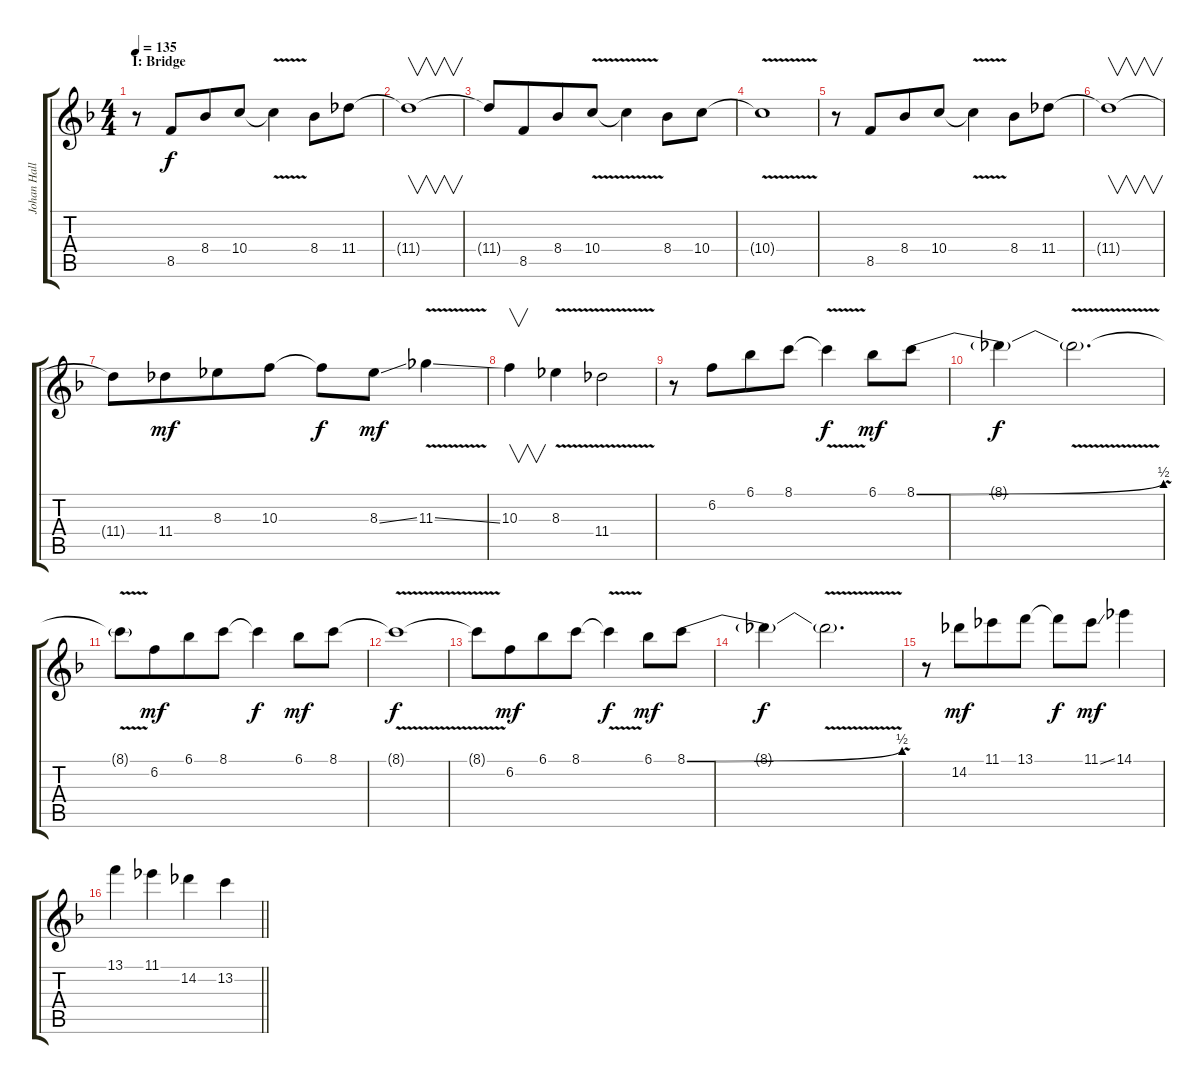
\track ("Johan Hallgren" "Johan Hall") {instrument distortionguitar}
\staff {score tabs}
\tuning (E4 B3 G3 D3 A2 E2) {hide}
\ts (4 4)
\section ("" "I: Bridge")
\tempo 135
\clef g2
\ks dminor
r.8{dy f} 8.5.8{beam merge} 8.4.8 10.4.8 10.4{v t}.4 8.4.8 11.4.8 |
11.4{t}.1{v} |
11.4{t}.8 8.5.8{beam merge} 8.4.8 10.4{v}.8 10.4{t}.4 8.4.8 10.4.8 |
10.4{v t}.1 |
r.8 8.5.8{beam merge} 8.4.8 10.4.8 10.4{v t}.4 8.4.8 11.4.8 |
11.4{t}.1{v} |
11.4{t}.8 11.4.8{dy mf beam merge} 8.3.8 10.3.8 10.3{t}.8{dy f} 8.3{ss}.8{dy mf} 11.3{v ss}.4 |
10.3.4{v} 8.3{v}.4 11.4{v}.2 |
r.8 6.2.8{beam merge} 6.1.8 8.1.8 8.1{v t}.4{dy f} 6.1.8{dy mf} 8.1{be (bend 0 0 60 2)}.8 |
8.1{t}.4{dy f} 8.1{v t}.2{d} |
8.1{t}.8 6.2.8{dy mf beam merge} 6.1.8 8.1.8 8.1{t}.4{dy f} 6.1.8{dy mf} 8.1.8 |
8.1{v t}.1{dy f} |
8.1{t}.8 6.2.8{dy mf beam merge} 6.1.8 8.1.8 8.1{v t}.4{dy f} 6.1.8{dy mf} 8.1{be (bend 0 0 60 2)}.8 |
8.1{t}.4{dy f} 8.1{v t}.2{d} |
r.8 14.2.8{dy mf beam merge} 11.1.8 13.1.8 13.1{t}.8{dy f} 11.1{ss}.8{dy mf} 14.1.4 |
\barLineRight lightlight
13.1.4 11.1.4 14.2.4 13.2.4
